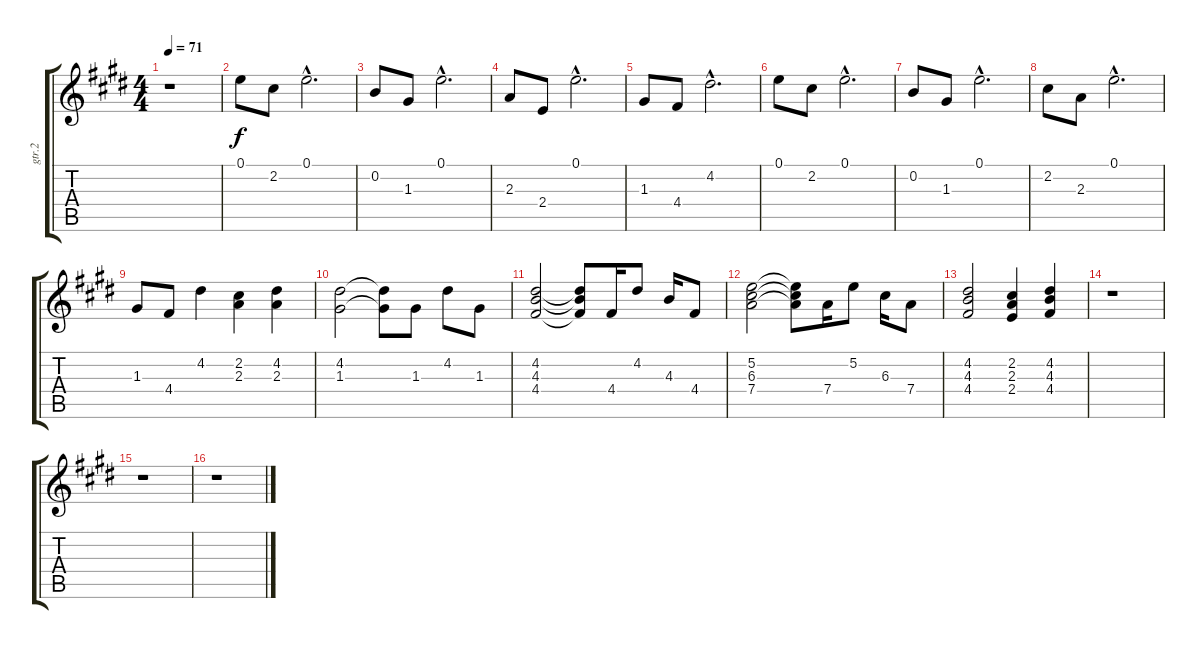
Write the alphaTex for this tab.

\track ("gtr.2" "gtr.2") {instrument acousticguitarsteel}
\staff {score tabs}
\tuning (E4 B3 G3 D3 A2 E2) {hide}
\ts (4 4)
\tempo 71
\clef g2
\ks e
r.1{dy f} |
0.1.8 2.2.8 0.1{hac}.2{d} |
0.2.8 1.3.8 0.1{hac}.2{d} |
2.3.8 2.4.8 0.1{hac}.2{d} |
1.3.8 4.4.8 4.2{hac}.2{d} |
0.1.8 2.2.8 0.1{hac}.2{d} |
0.2.8 1.3.8 0.1{hac}.2{d} |
2.2.8 2.3.8 0.1{hac}.2{d} |
1.3.8 4.4.8 4.2.4 (2.2 2.3).4 (4.2 2.3).4 |
(4.2 1.3).2 (4.2{t} 1.3{t}).8 1.3.8 4.2.8 1.3.8 |
(4.2 4.3 4.4).2 (4.2{t} 4.3{t} 4.4{t}).8 4.4.16 4.2.8 4.3.16 4.4.8 |
(5.2 6.3 7.4).2 (5.2{t} 6.3{t} 7.4{t}).8 7.4.16 5.2.8 6.3.16 7.4.8 |
(4.2 4.3 4.4).2 (2.2 2.3 2.4).4 (4.2 4.3 4.4).4 |
r.1 |
r.1 |
r.1
